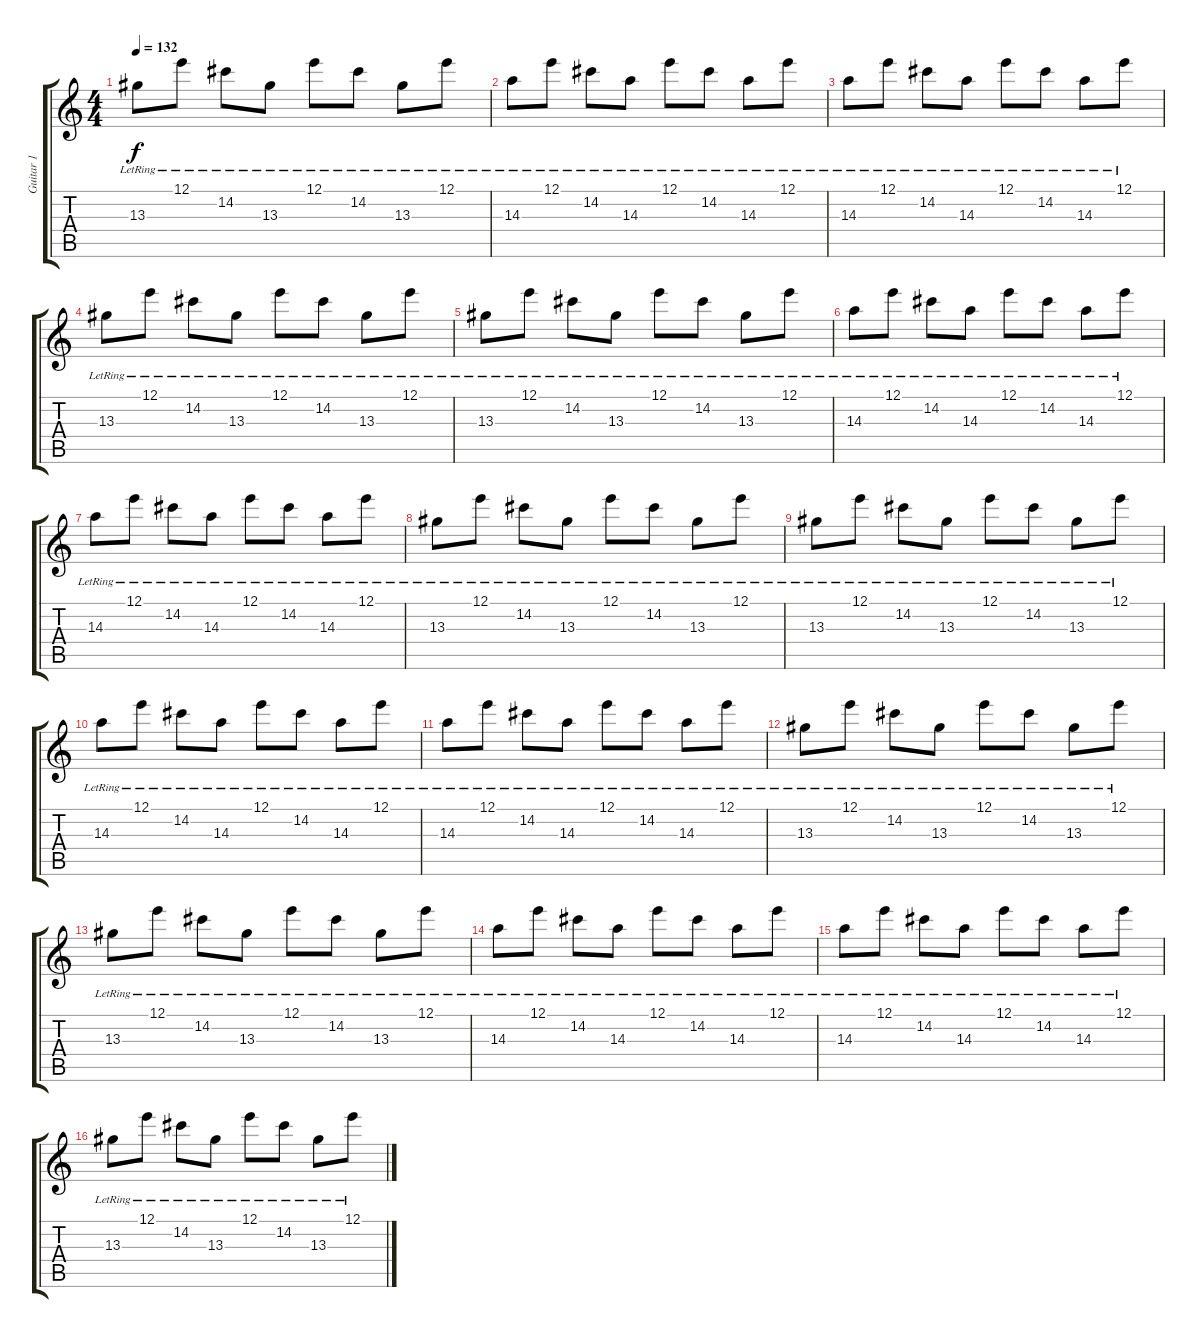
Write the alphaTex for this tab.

\track ("Guitar 1" "Guitar 1") {instrument electricguitarclean}
\staff {score tabs}
\tuning (E4 B3 G3 D3 A2 E2) {hide}
\ts (4 4)
\tempo 132
\clef g2
\ks c
13.3{lr}.8{dy f} 12.1{lr}.8 14.2{lr}.8 13.3{lr}.8 12.1{lr}.8 14.2{lr}.8 13.3{lr}.8 12.1{lr}.8 |
14.3{lr}.8 12.1{lr}.8 14.2{lr}.8 14.3{lr}.8 12.1{lr}.8 14.2{lr}.8 14.3{lr}.8 12.1{lr}.8 |
14.3{lr}.8 12.1{lr}.8 14.2{lr}.8 14.3{lr}.8 12.1{lr}.8 14.2{lr}.8 14.3{lr}.8 12.1{lr}.8 |
13.3{lr}.8 12.1{lr}.8 14.2{lr}.8 13.3{lr}.8 12.1{lr}.8 14.2{lr}.8 13.3{lr}.8 12.1{lr}.8 |
13.3{lr}.8 12.1{lr}.8 14.2{lr}.8 13.3{lr}.8 12.1{lr}.8 14.2{lr}.8 13.3{lr}.8 12.1{lr}.8 |
14.3{lr}.8 12.1{lr}.8 14.2{lr}.8 14.3{lr}.8 12.1{lr}.8 14.2{lr}.8 14.3{lr}.8 12.1{lr}.8 |
14.3{lr}.8 12.1{lr}.8 14.2{lr}.8 14.3{lr}.8 12.1{lr}.8 14.2{lr}.8 14.3{lr}.8 12.1{lr}.8 |
13.3{lr}.8 12.1{lr}.8 14.2{lr}.8 13.3{lr}.8 12.1{lr}.8 14.2{lr}.8 13.3{lr}.8 12.1{lr}.8 |
13.3{lr}.8 12.1{lr}.8 14.2{lr}.8 13.3{lr}.8 12.1{lr}.8 14.2{lr}.8 13.3{lr}.8 12.1{lr}.8 |
14.3{lr}.8 12.1{lr}.8 14.2{lr}.8 14.3{lr}.8 12.1{lr}.8 14.2{lr}.8 14.3{lr}.8 12.1{lr}.8 |
14.3{lr}.8 12.1{lr}.8 14.2{lr}.8 14.3{lr}.8 12.1{lr}.8 14.2{lr}.8 14.3{lr}.8 12.1{lr}.8 |
13.3{lr}.8 12.1{lr}.8 14.2{lr}.8 13.3{lr}.8 12.1{lr}.8 14.2{lr}.8 13.3{lr}.8 12.1{lr}.8 |
13.3{lr}.8 12.1{lr}.8 14.2{lr}.8 13.3{lr}.8 12.1{lr}.8 14.2{lr}.8 13.3{lr}.8 12.1{lr}.8 |
14.3{lr}.8 12.1{lr}.8 14.2{lr}.8 14.3{lr}.8 12.1{lr}.8 14.2{lr}.8 14.3{lr}.8 12.1{lr}.8 |
14.3{lr}.8 12.1{lr}.8 14.2{lr}.8 14.3{lr}.8 12.1{lr}.8 14.2{lr}.8 14.3{lr}.8 12.1{lr}.8 |
13.3{lr}.8 12.1{lr}.8 14.2{lr}.8 13.3{lr}.8 12.1{lr}.8 14.2{lr}.8 13.3{lr}.8 12.1{lr}.8
